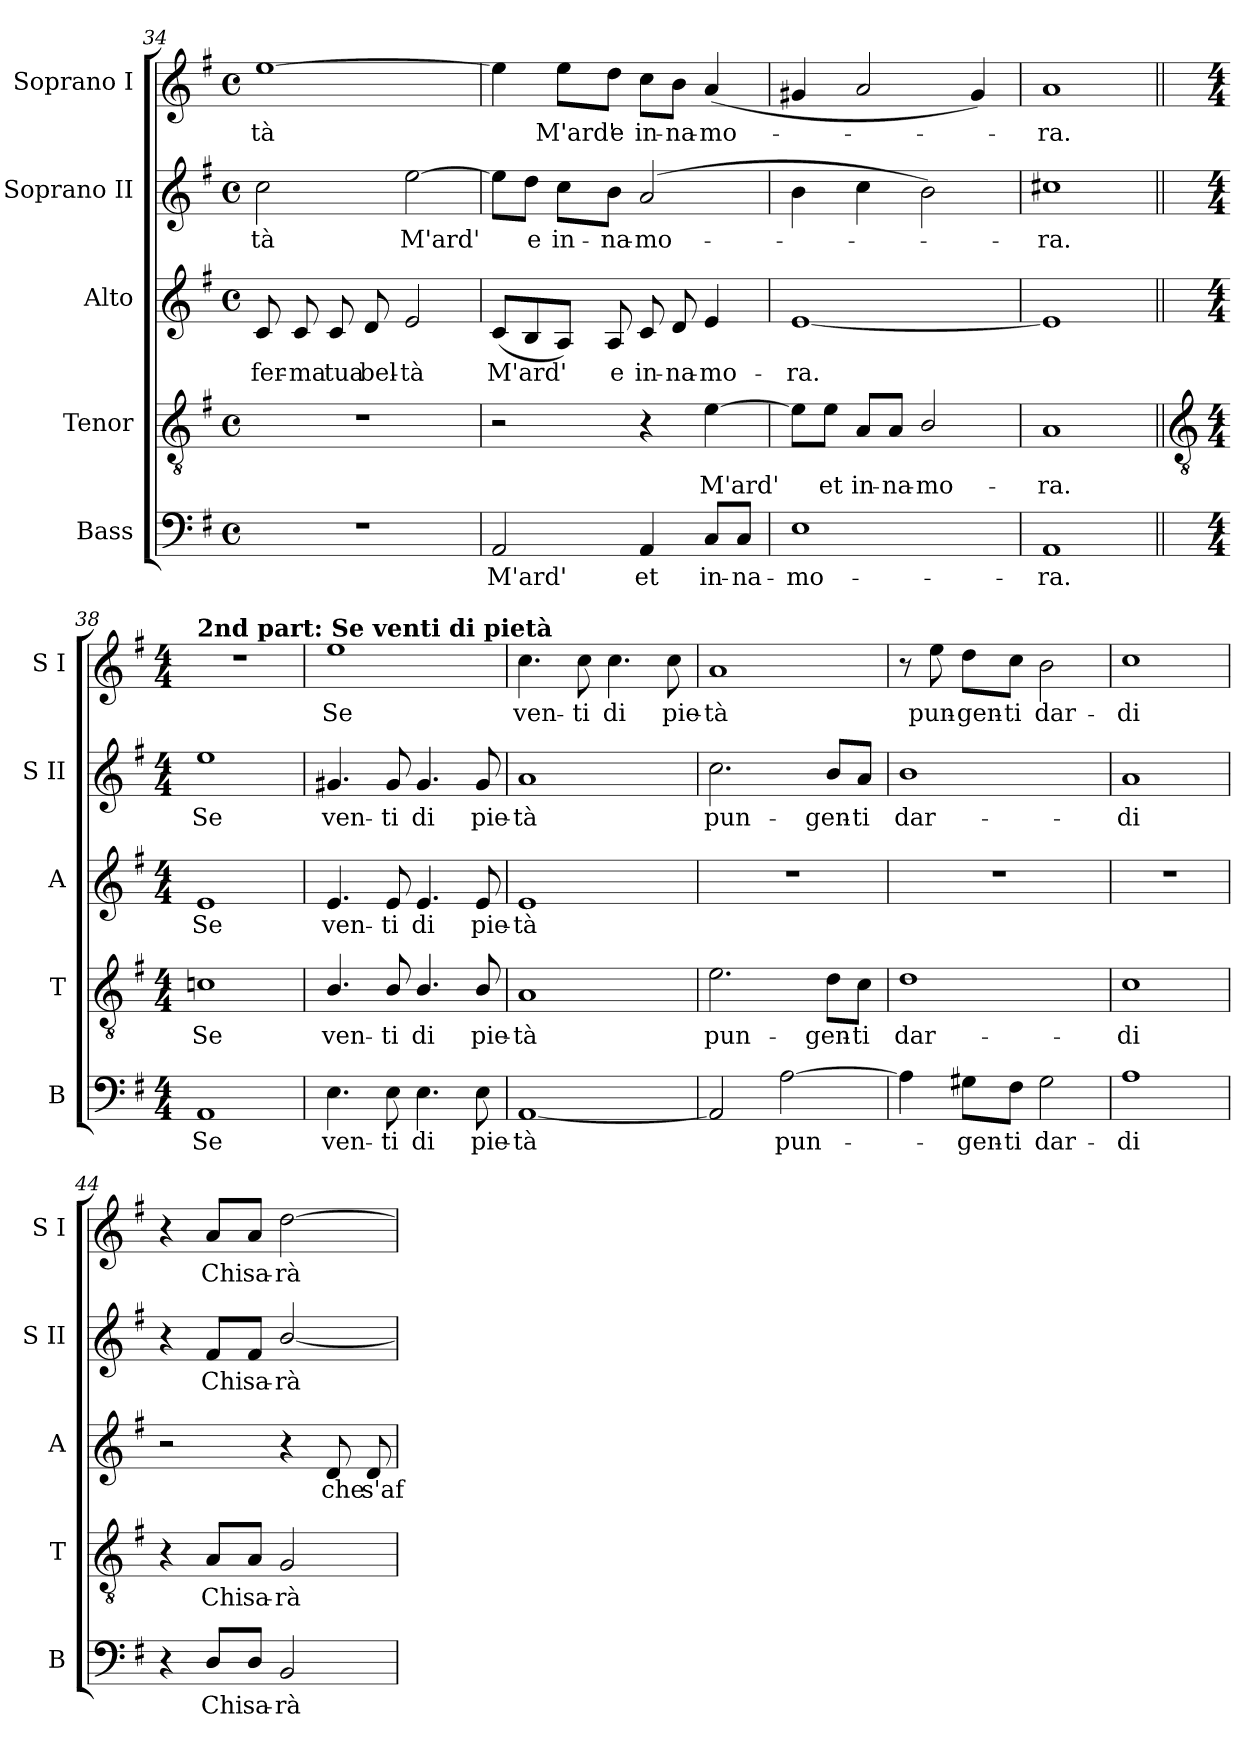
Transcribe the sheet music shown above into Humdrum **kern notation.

**kern	**text	**kern	**text	**kern	**text	**kern	**text	**kern	**text
*part5	*part5	*part4	*part4	*part3	*part3	*part2	*part2	*part1	*part1
*staff5	*staff5	*staff4	*staff4	*staff3	*staff3	*staff2	*staff2	*staff1	*staff1
*I"Bass	*	*I"Tenor	*	*I"Alto	*	*I"Soprano II	*	*I"Soprano I	*
*I'B	*	*I'T	*	*I'A	*	*I'S II	*	*I'S I	*
*clefF4	*	*clefGv2	*	*clefG2	*	*clefG2	*	*clefG2	*
*k[f#]	*	*k[f#]	*	*k[f#]	*	*k[f#]	*	*k[f#]	*
*G:	*	*G:	*	*G:	*	*G:	*	*G:	*
*M4/4	*	*M4/4	*	*M4/4	*	*M4/4	*	*M4/4	*
*met(c)	*	*met(c)	*	*met(c)	*	*met(c)	*	*met(c)	*
=34	=34	=34	=34	=34	=34	=34	=34	=34	=34
!	!	!	!	!	!LO:LY:b	!	!LO:LY:b	!	!LO:LY:b
1r	.	1r	.	8c	-fer-	2cc	-tà	[1ee	-tà
!	!	!	!	!	!LO:LY:b	!	!	!	!
.	.	.	.	8c	-ma	.	.	.	.
!	!	!	!	!	!LO:LY:b	!	!	!	!
.	.	.	.	8c	tua	.	.	.	.
!	!	!	!	!	!LO:LY:b	!	!	!	!
.	.	.	.	8d	bel-	.	.	.	.
!	!	!	!	!	!LO:LY:b	!	!LO:LY:b	!	!
.	.	.	.	2e	-tà	[2ee	M'ard'	.	.
=35	=35	=35	=35	=35	=35	=35	=35	=35	=35
!	!LO:LY:b	!	!	!	!LO:LY:b	!	!	!	!
2AA	M'ard'	2r	.	(<8cL	M'ard'	8ee\L]	.	4ee]	.
!	!	!	!	!	!	!	!LO:LY:b	!	!
.	.	.	.	8B	.	8dd\J	e	.	.
!	!	!	!	!	!	!	!LO:LY:b	!	!LO:LY:b
.	.	.	.	8AJ)	.	8cc\L	in-	8ee\L	M'ard'
!	!	!	!	!	!LO:LY:b	!	!LO:LY:b	!	!LO:LY:b
.	.	.	.	8A	e	8b\J	-na-	8dd\J	e
!	!LO:LY:b	!	!	!	!LO:LY:b	!	!LO:LY:b	!	!LO:LY:b
4AA	et	4r	.	8c	in-	(>2a	-mo-	8cc\L	in-
!	!	!	!	!	!LO:LY:b	!	!	!	!LO:LY:b
.	.	.	.	8d	-na-	.	.	8b\J	-na-
!	!LO:LY:b	!	!LO:LY:b	!	!LO:LY:b	!	!	!	!LO:LY:b
8C/L	in-	[4e	M'ard'	4e	-mo-	.	.	(<4a	-mo-
!	!LO:LY:b	!	!	!	!	!	!	!	!
8C/J	-na-	.	.	.	.	.	.	.	.
=36	=36	=36	=36	=36	=36	=36	=36	=36	=36
!	!LO:LY:b	!	!	!	!LO:LY:b	!	!	!	!
1E	-mo-	8e\L]	.	[1e	-ra.	4b	.	4g#X	.
!	!	!	!LO:LY:b	!	!	!	!	!	!
.	.	8e\J	et	.	.	.	.	.	.
!	!	!	!LO:LY:b	!	!	!	!	!	!
.	.	8A/L	in-	.	.	4cc	.	2a	.
!	!	!	!LO:LY:b	!	!	!	!	!	!
.	.	8A/J	-na-	.	.	.	.	.	.
!	!	!	!LO:LY:b	!	!	!	!	!	!
.	.	2B/	-mo-	.	.	2b)	.	.	.
.	.	.	.	.	.	.	.	4g#)	.
=37	=37	=37	=37	=37	=37	=37	=37	=37	=37
!	!LO:LY:b	!	!LO:LY:b	!	!	!	!LO:LY:b	!	!LO:LY:b
1AA	-ra.	1A	-ra.	1e]	.	1cc#X	ra.	1a	ra.
!!LO:LB:g=z
=38||	=38||	=38||	=38||	=38||	=38||	=38||	=38||	=38||	=38||
*	*	*clefGv2	*	*	*	*	*	*	*
*M4/4	*	*M4/4	*	*M4/4	*	*M4/4	*	*M4/4	*
!	!	!	!	!	!	!	!	!LO:TX:a:B:t=2nd part&colon; Se venti di pietà	!
!	!LO:LY:b	!	!LO:LY:b	!	!LO:LY:b	!	!LO:LY:b	!	!
1AA	Se	1cn	Se	1e	Se	1ee	Se	1r	.
=39	=39	=39	=39	=39	=39	=39	=39	=39	=39
!	!LO:LY:b	!	!LO:LY:b	!	!LO:LY:b	!	!LO:LY:b	!	!LO:LY:b
4.E	ven-	4.B/	ven-	4.e	ven-	4.g#X	ven-	1ee	Se
!	!LO:LY:b	!	!LO:LY:b	!	!LO:LY:b	!	!LO:LY:b	!	!
8E	-ti	8B/	-ti	8e	-ti	8g#	-ti	.	.
!	!LO:LY:b	!	!LO:LY:b	!	!LO:LY:b	!	!LO:LY:b	!	!
4.E	di	4.B/	di	4.e	di	4.g#	di	.	.
!	!LO:LY:b	!	!LO:LY:b	!	!LO:LY:b	!	!LO:LY:b	!	!
8E	pie-	8B/	pie-	8e	pie-	8g#	pie-	.	.
=40	=40	=40	=40	=40	=40	=40	=40	=40	=40
!	!LO:LY:b	!	!LO:LY:b	!	!LO:LY:b	!	!LO:LY:b	!	!LO:LY:b
[1AA	-tà	1A	-tà	1e	-tà	1a	-tà	4.cc	ven-
!	!	!	!	!	!	!	!	!	!LO:LY:b
.	.	.	.	.	.	.	.	8cc	-ti
!	!	!	!	!	!	!	!	!	!LO:LY:b
.	.	.	.	.	.	.	.	4.cc	di
!	!	!	!	!	!	!	!	!	!LO:LY:b
.	.	.	.	.	.	.	.	8cc	pie-
=41	=41	=41	=41	=41	=41	=41	=41	=41	=41
!	!	!	!LO:LY:b	!	!	!	!LO:LY:b	!	!LO:LY:b
2AA]	.	2.e	pun-	1r	.	2.cc	pun-	1a	-tà
!	!LO:LY:b	!	!	!	!	!	!	!	!
[2A	pun-	.	.	.	.	.	.	.	.
!	!	!	!LO:LY:b	!	!	!	!LO:LY:b	!	!
.	.	8d\L	-gen-	.	.	8b/L	-gen-	.	.
!	!	!	!LO:LY:b	!	!	!	!LO:LY:b	!	!
.	.	8c\J	-ti	.	.	8a/J	-ti	.	.
=42	=42	=42	=42	=42	=42	=42	=42	=42	=42
!	!	!	!LO:LY:b	!	!	!	!LO:LY:b	!	!
4A]	.	1d	dar-	1r	.	1b	dar-	8r	.
!	!	!	!	!	!	!	!	!	!LO:LY:b
.	.	.	.	.	.	.	.	8ee	pun-
!	!LO:LY:b	!	!	!	!	!	!	!	!LO:LY:b
8G#X\L	gen-	.	.	.	.	.	.	8dd\L	-gen-
!	!LO:LY:b	!	!	!	!	!	!	!	!LO:LY:b
8F#\J	-ti	.	.	.	.	.	.	8cc\J	-ti
!	!LO:LY:b	!	!	!	!	!	!	!	!LO:LY:b
2G#	dar-	.	.	.	.	.	.	2b	dar-
=43	=43	=43	=43	=43	=43	=43	=43	=43	=43
!	!LO:LY:b	!	!LO:LY:b	!	!	!	!LO:LY:b	!	!LO:LY:b
1A	-di	1c	-di	1r	.	1a	-di	1cc	-di
=44	=44	=44	=44	=44	=44	=44	=44	=44	=44
4r	.	4r	.	2r	.	4r	.	4r	.
!	!LO:LY:b	!	!LO:LY:b	!	!	!	!LO:LY:b	!	!LO:LY:b
8D/L	Chi	8A/L	Chi	.	.	8f#/L	Chi	8a/L	Chi
!	!LO:LY:b	!	!LO:LY:b	!	!	!	!LO:LY:b	!	!LO:LY:b
8D/J	sa-	8A/J	sa-	.	.	8f#/J	sa-	8a/J	sa-
!	!LO:LY:b	!	!LO:LY:b	!	!	!	!LO:LY:b	!	!LO:LY:b
2BB	-rà	2G	-rà	4r	.	[2b/	-rà	[2dd	-rà
!	!	!	!	!	!LO:LY:b	!	!	!	!
.	.	.	.	8d	che	.	.	.	.
!	!	!	!	!	!LO:LY:b	!	!	!	!
.	.	.	.	8d	s'af-	.	.	.	.
=	=	=	=	=	=	=	=	=	=
*-	*-	*-	*-	*-	*-	*-	*-	*-	*-
